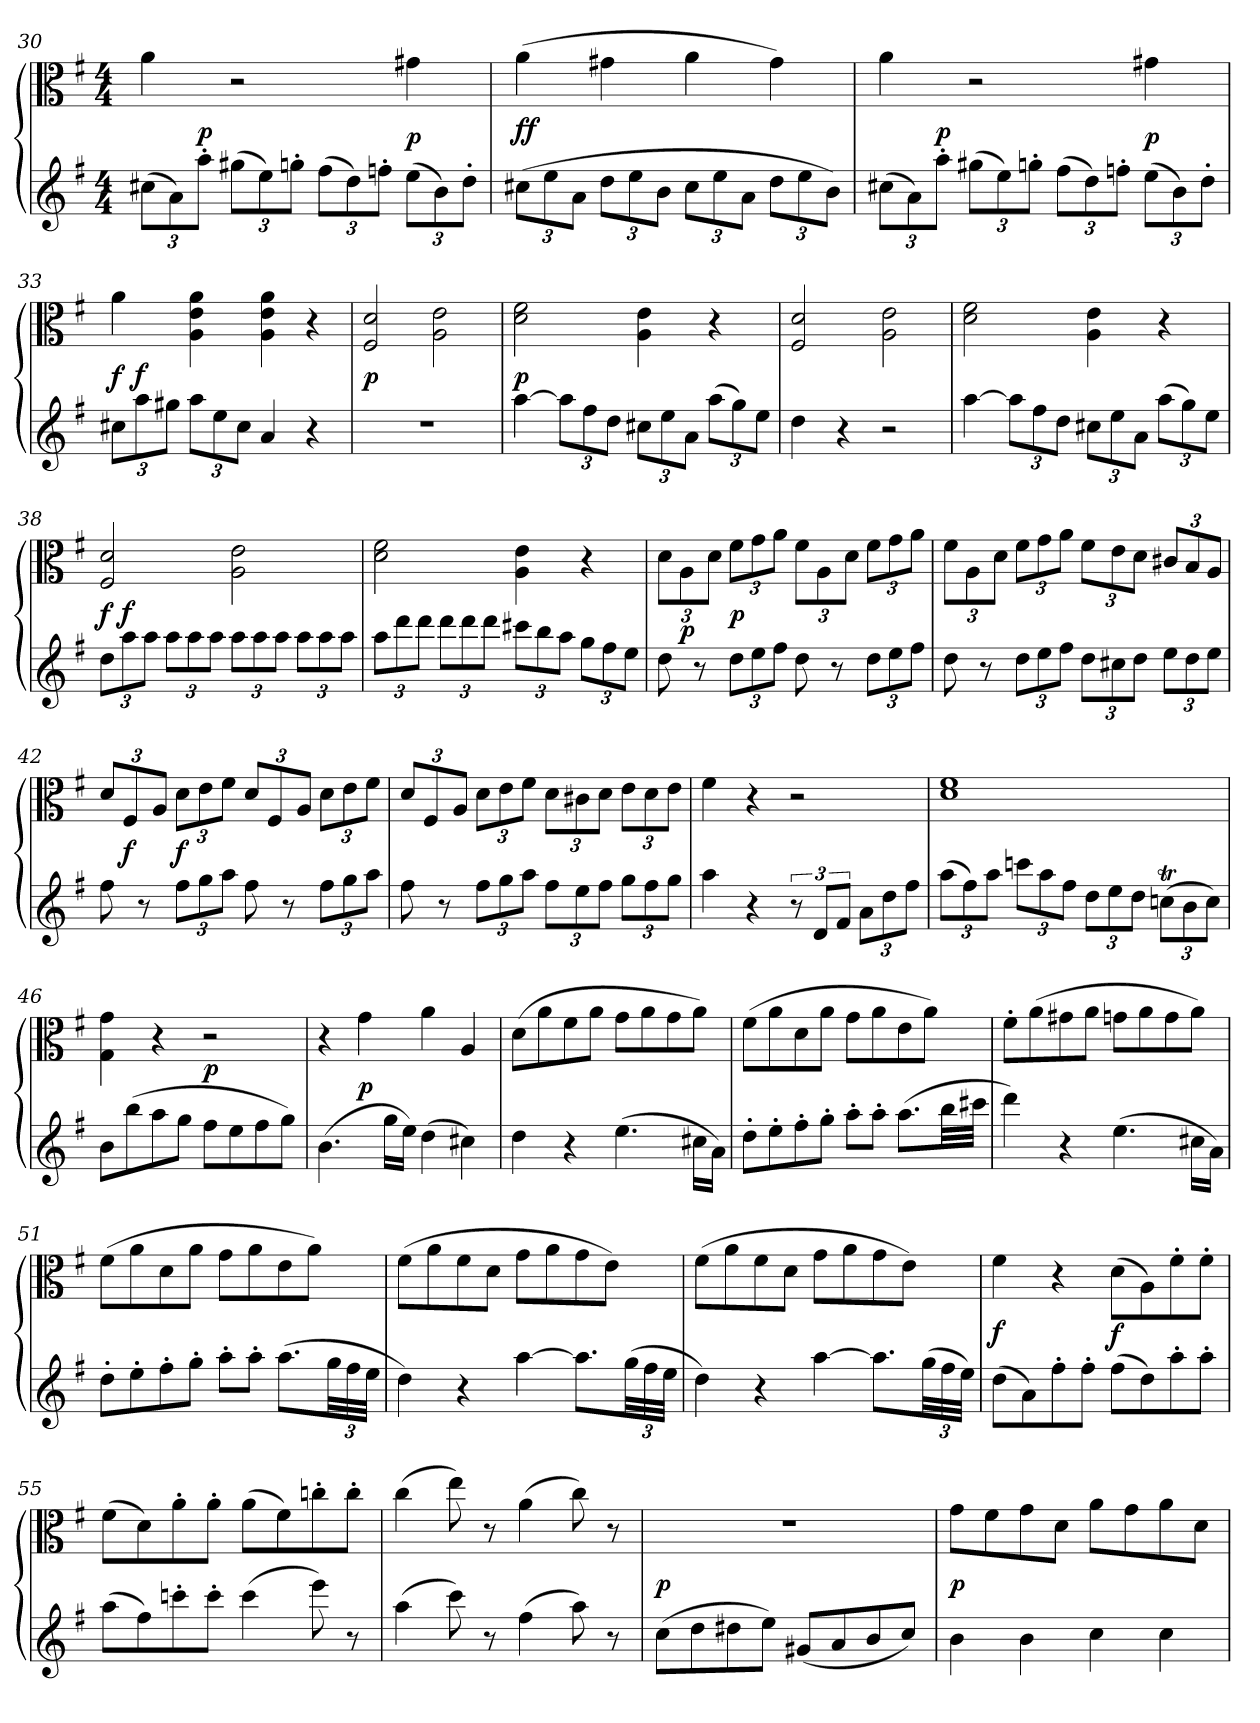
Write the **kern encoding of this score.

**kern	**kern	**dynam
*part1	*part1	*part1
*staff2	*staff1	*staff1/2
*clefG2	*clefC3	*
*k[f#]	*k[f#]	*
*G:	*G:	*
*M4/4	*M4/4	*
=30	=30	=30
(12cc#X\L	4a\	.
12a\)	.	.
12aa'\J	.	p
(12gg#X\L	2r	.
12ee\)	.	.
12ggn'\J	.	.
(12ff#\L	.	.
12dd\)	.	.
12ffn'\J	.	.
(12ee\L	4g#X\	p
12b\)	.	.
12dd'\J	.	.
=31	=31	=31
(12cc#X\L	(4a\	f f
12ee\	.	.
12a\J	.	.
12dd\L	4g#X\	.
12ee\	.	.
12b\J	.	.
12cc#\L	4a\	.
12ee\	.	.
12a\J	.	.
12dd\L	4g#\)	.
12ee\	.	.
12b\J)	.	.
=32	=32	=32
(12cc#X\L	4a\	.
12a\)	.	.
12aa'\J	.	p
(12gg#X\L	2r	.
12ee\)	.	.
12ggn'\J	.	.
(12ff#\L	.	.
12dd\)	.	.
12ffn'\J	.	.
(12ee\L	4g#X\	p
12b\)	.	.
12dd'\J	.	.
=33	=33	=33
12cc#X\L	4a\	f
12aa\	.	f
12gg#X\J	.	.
12aa\L	4A\ 4e\ 4a\	.
12ee\	.	.
12cc#\J	.	.
4a/	4A\ 4e\ 4a\	.
4r	4r	.
=34	=34	=34
1r	2F#/ 2d/	p
.	2A\ 2e\	.
=35	=35	=35
[4aa\	2d\ 2f#\	p
12aa\L]	.	.
12ff#\	.	.
12dd\J	.	.
12cc#X\L	4A\ 4e\	.
12ee\	.	.
12a\J	.	.
(12aa\L	4r	.
12gg\)	.	.
12ee\J	.	.
=36	=36	=36
4dd\	2F#/ 2d/	.
4r	.	.
2r	2A\ 2e\	.
=37	=37	=37
[4aa\	2d\ 2f#\	.
12aa\L]	.	.
12ff#\	.	.
12dd\J	.	.
12cc#X\L	4A\ 4e\	.
12ee\	.	.
12a\J	.	.
(12aa\L	4r	.
12gg\)	.	.
12ee\J	.	.
=38	=38	=38
12dd\L	2F#/ 2d/	f
12aa\	.	f
12aa\J	.	.
12aa\L	.	.
12aa\	.	.
12aa\J	.	.
12aa\L	2A\ 2e\	.
12aa\	.	.
12aa\J	.	.
12aa\L	.	.
12aa\	.	.
12aa\J	.	.
=39	=39	=39
12aa\L	2d\ 2f#\	.
12ddd\	.	.
12ddd\J	.	.
12ddd\L	.	.
12ddd\	.	.
12ddd\J	.	.
12ccc#X\L	4A\ 4e\	.
12bb\	.	.
12aa\J	.	.
12gg\L	4r	.
12ff#\	.	.
12ee\J	.	.
=40	=40	=40
8dd\	12d\L	.
.	12A\	p
8r	.	.
.	12d\J	.
12dd\L	12f#\L	p
12ee\	12g\	.
12ff#\J	12a\J	.
8dd\	12f#\L	.
.	12A\	.
8r	.	.
.	12d\J	.
12dd\L	12f#\L	.
12ee\	12g\	.
12ff#\J	12a\J	.
=41	=41	=41
8dd\	12f#\L	.
.	12A\	.
8r	.	.
.	12d\J	.
12dd\L	12f#\L	.
12ee\	12g\	.
12ff#\J	12a\J	.
12dd\L	12f#\L	.
12cc#X\	12e\	.
12dd\J	12d\J	.
12ee\L	12c#X/L	.
12dd\	12B/	.
12ee\J	12A/J	.
=42	=42	=42
8ff#\	12d/L	.
.	12F#/	f
8r	.	.
.	12A/J	.
12ff#\L	12d\L	f
12gg\	12e\	.
12aa\J	12f#\J	.
8ff#\	12d/L	.
.	12F#/	.
8r	.	.
.	12A/J	.
12ff#\L	12d\L	.
12gg\	12e\	.
12aa\J	12f#\J	.
=43	=43	=43
8ff#\	12d/L	.
.	12F#/	.
8r	.	.
.	12A/J	.
12ff#\L	12d\L	.
12gg\	12e\	.
12aa\J	12f#\J	.
12ff#\L	12d\L	.
12ee\	12c#X\	.
12ff#\J	12d\J	.
12gg\L	12e\L	.
12ff#\	12d\	.
12gg\J	12e\J	.
=44	=44	=44
4aa\	4f#\	.
4r	4r	.
12r	2r	.
12d/L	.	.
12f#/J	.	.
12a\L	.	.
12dd\	.	.
12ff#\J	.	.
=45	=45	=45
(12aa\L	1d\ 1f#\	.
12ff#\)	.	.
12aa\J	.	.
12cccn\L	.	.
12aa\	.	.
12ff#\J	.	.
12dd\L	.	.
12ee\	.	.
12dd\J	.	.
(12ccnT\L	.	.
12b\	.	.
12cc\J)	.	.
=46	=46	=46
8b\L	4G\ 4g\	.
(8bb\	.	.
8aa\	4r	.
8gg\J	.	.
8ff#\L	2r	p
8ee\	.	.
8ff#\	.	.
8gg\J)	.	.
=47	=47	=47
(4.b\	4r	.
.	4g\	p
16gg\LL	.	.
16ee\JJ)	.	.
(4dd\	4a\	.
4cc#X\)	4A/	.
=48	=48	=48
4dd\	(8d\L	.
.	8a\	.
4r	8f#\	.
.	8a\J	.
(4.ee\	8g\L	.
.	8a\	.
.	8g\	.
16cc#X\LL	8a\J)	.
16a\JJ)	.	.
=49	=49	=49
8dd'\L	(8f#\L	.
8ee'\	8a\	.
8ff#'\	8d\	.
8gg'\J	8a\J	.
8aa'\L	8g\L	.
8aa'\J	8a\	.
(8.aa\L	8e\	.
.	8a\J)	.
32bb\LL	.	.
32ccc#X\JJJ	.	.
=50	=50	=50
4ddd\)	8f#'\L	.
.	(8a\	.
4r	8g#X\	.
.	8a\J	.
(4.ee\	8gn\L	.
.	8a\	.
.	8g\	.
16cc#X\LL	8a\J)	.
16a\JJ)	.	.
=51	=51	=51
8dd'\L	(8f#\L	.
8ee'\	8a\	.
8ff#'\	8d\	.
8gg'\J	8a\J	.
8aa'\L	8g\L	.
8aa'\J	8a\	.
(8.aa\L	8e\	.
.	8a\J)	.
48gg\LL	.	.
48ff#\	.	.
48ee\JJJ	.	.
=52	=52	=52
4dd\)	(8f#\L	.
.	8a\	.
4r	8f#\	.
.	8d\J	.
[4aa\	8g\L	.
.	8a\	.
8.aa\L]	8g\	.
.	8e\J)	.
(48gg\LL	.	.
48ff#\	.	.
48ee\JJJ	.	.
=53	=53	=53
4dd\)	(8f#\L	.
.	8a\	.
4r	8f#\	.
.	8d\J	.
[4aa\	8g\L	.
.	8a\	.
8.aa\L]	8g\	.
.	8e\J)	.
(48gg\LL	.	.
48ff#\	.	.
48ee\JJJ)	.	.
=54	=54	=54
(8dd\L	4f#\	f
8a\)	.	.
8ff#'\	4r	.
8ff#'\J	.	.
(8ff#\L	(8d\L	f
8dd\)	8A\)	.
8aa'\	8f#'\	.
8aa'\J	8f#'\J	.
=55	=55	=55
(8aa\L	(8f#\L	.
8ff#\)	8d\)	.
8cccn'\	8a'\	.
8ccc'\J	8a'\J	.
(4ccc\	(8a\L	.
.	8f#\)	.
8eee\)	8ccn'\	.
8r	8cc'\J	.
=56	=56	=56
(4aa\	(4cc\	.
8ccc\)	8ee\)	.
8r	8r	.
(4ff#\	(4a\	.
8aa\)	8cc\)	.
8r	8r	.
=57	=57	=57
(8cc\L	1r	p
8dd\	.	.
8dd#X\	.	.
8ee\J)	.	.
(8g#X/L	.	.
8a/	.	.
8b/	.	.
8cc/J)	.	.
=58	=58	=58
4b\	8g\L	p
.	8f#\	.
4b\	8g\	.
.	8d\J	.
4cc\	8a\L	.
.	8g\	.
4cc\	8a\	.
.	8d\J	.
=	=	=
*-	*-	*-
